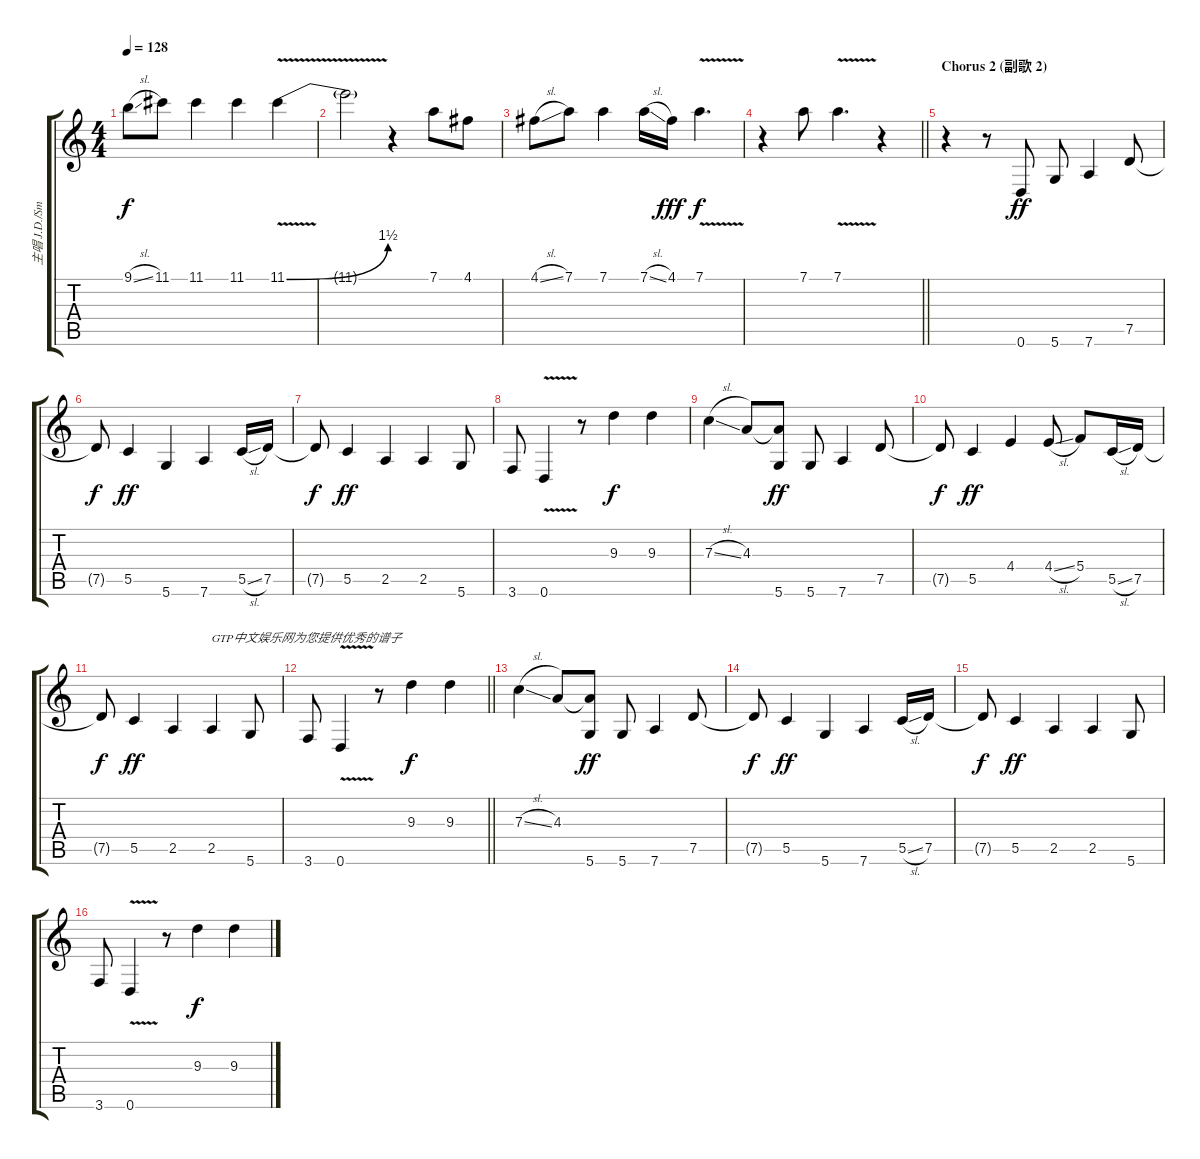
\track ("主唱 J.D./Smith" "主唱 J.D./Sm") {instrument distortionguitar}
\staff {score tabs}
\tuning (D4 A3 F3 C3 G2 D2) {hide}
\ts (4 4)
\tempo 128
\clef g2
\ks c
9.1{sl}.8{dy f} 11.1.8 11.1.4 11.1.4 11.1{be (bend 0 0 60 6) v}.4 |
11.1{t}.2 r.4 7.1.8 4.1.8 |
4.1{sl}.8 7.1.8 7.1.4 7.1{sl}.16 4.1.16{dy fff} 7.1{v}.4{d dy f} |
\barLineRight lightlight
r.4 7.1.8 7.1{v}.4{d} r.4 |
\section ("" "Chorus 2 (副歌 2)")
r.4 r.8 0.6.8{dy ff} 5.6.8 7.6.4 7.5.8 |
7.5{t}.8{dy f} 5.5.4{dy ff} 5.6.4 7.6.4 5.5{sl}.16 7.5.16 |
7.5{t}.8{dy f} 5.5.4{dy ff} 2.5.4 2.5.4 5.6.8 |
3.6.8 0.6{v}.4 r.8 9.3.4{dy f} 9.3.4 |
7.3{sl}.4 4.3.8 (4.3{t} 5.6).8{dy ff} 5.6.8 7.6.4 7.5.8 |
7.5{t}.8{dy f} 5.5.4{dy ff} 4.4.4 4.4{sl}.8 5.4.8 5.5{sl}.16 7.5.16 |
7.5{t}.8{dy f} 5.5.4{dy ff} 2.5.4 2.5.4{txt "GTP中文娱乐网为您提供优秀的谱子"} 5.6.8 |
\barLineRight lightlight
3.6.8 0.6{v}.4 r.8 9.3.4{dy f} 9.3.4 |
7.3{sl}.4 4.3.8 (4.3{t} 5.6).8{dy ff} 5.6.8 7.6.4 7.5.8 |
7.5{t}.8{dy f} 5.5.4{dy ff} 5.6.4 7.6.4 5.5{sl}.16 7.5.16 |
7.5{t}.8{dy f} 5.5.4{dy ff} 2.5.4 2.5.4 5.6.8 |
3.6.8 0.6{v}.4 r.8 9.3.4{dy f} 9.3.4
